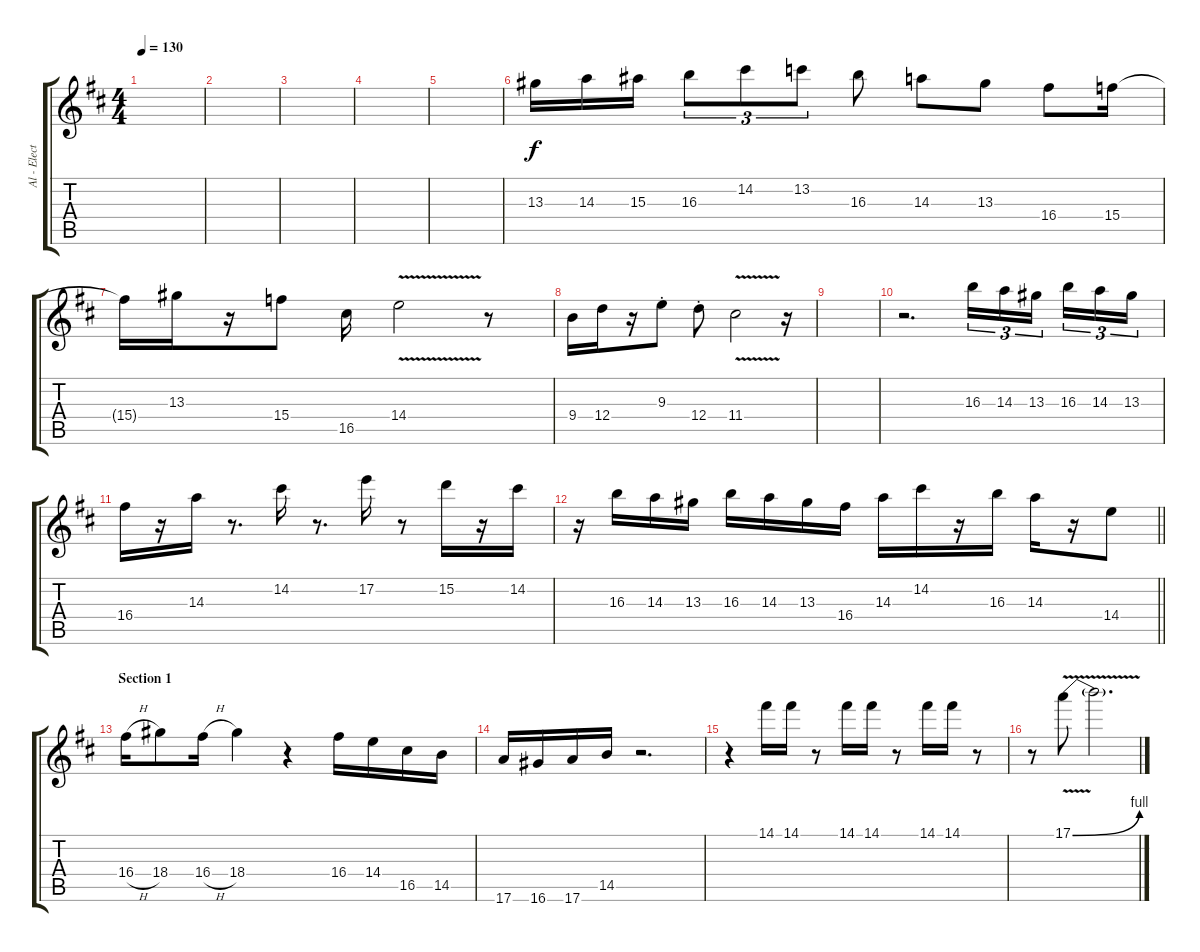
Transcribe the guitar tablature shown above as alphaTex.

\track ("Al - Electric Guitar" "Al - Elect") {instrument overdrivenguitar}
\staff {score tabs}
\tuning (E4 B3 G3 D3 A2 E2) {hide}
\ts (4 4)
\tempo 130
\clef g2
\ks d
|
|
|
|
|
13.3.16 14.3.16 15.3.16 16.3.8{tu (3 2)} 14.2.8{tu (3 2)} 13.2.8{tu (3 2)} 16.3.8 14.3.8 13.3.8 16.4.8 15.4.16 |
15.4{t}.16 13.3.16 r.16 15.4.8 16.5.16 14.4{v}.2 r.8 |
9.4.16 12.4.16 r.16 9.3{st}.8 12.4{st}.8 11.4{v}.2 r.16 |
|
r.2{d} 16.3.16{tu (3 2)} 14.3.16{tu (3 2)} 13.3.16{tu (3 2) beam splitsecondary} 16.3.16{tu (3 2)} 14.3.16{tu (3 2)} 13.3.16{tu (3 2)} |
16.4.16 r.16 14.3.16 r.8{d} 14.2.16 r.8{d} 17.2.16 r.8 15.2.16 r.16 14.2.16 |
\barLineRight lightlight
r.16 16.3.16 14.3.16 13.3.16 16.3.16 14.3.16 13.3.16 16.4.16 14.3.16 14.2.16 r.16 16.3.16 14.3.16 r.16 14.4.8 |
\section ("" "Section 1")
16.4{h}.16 18.4.8 16.4{h}.16 18.4.4 r.4 16.4.16 14.4.16 16.5.16 14.5.16 |
17.6.16 16.6.16 17.6.16 14.5.16 r.2{d} |
r.4 14.1.16 14.1.16 r.8 14.1.16 14.1.16 r.8 14.1.16 14.1.16 r.8 |
r.8 17.1{be (bend 0 0 60 4) v}.8 17.1{t}.2{d}
